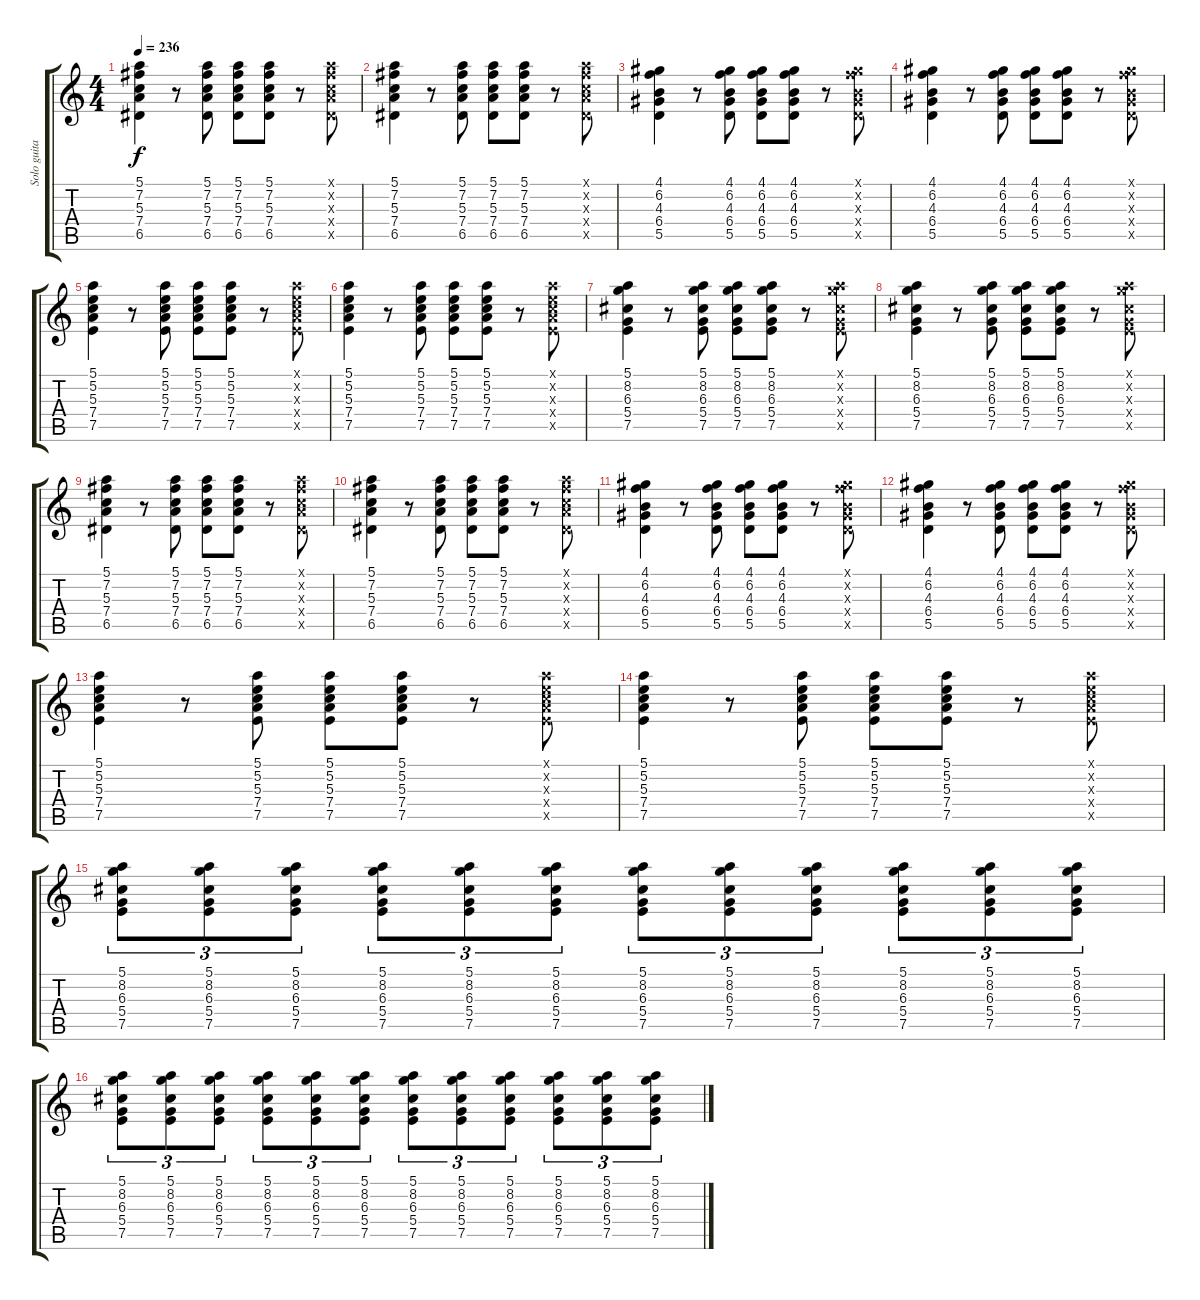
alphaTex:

\track ("Solo guitar" "Solo guita") {instrument acousticguitarsteel}
\staff {score tabs}
\tuning (E4 B3 G3 D3 A2 E2) {hide}
\ts (4 4)
\tempo 236
\clef g2
\ks c
(5.1 7.2 5.3 7.4 6.5).4{dy f} r.8 (5.1 7.2 5.3 7.4 6.5).8 (5.1 7.2 5.3 7.4 6.5).8 (5.1 7.2 5.3 7.4 6.5).8 r.8 (5.1{x} 7.2{x} 5.3{x} 7.4{x} 6.5{x}).8 |
(5.1 7.2 5.3 7.4 6.5).4 r.8 (5.1 7.2 5.3 7.4 6.5).8 (5.1 7.2 5.3 7.4 6.5).8 (5.1 7.2 5.3 7.4 6.5).8 r.8 (5.1{x} 7.2{x} 5.3{x} 7.4{x} 6.5{x}).8 |
(4.1 6.2 4.3 6.4 5.5).4 r.8 (4.1 6.2 4.3 6.4 5.5).8 (4.1 6.2 4.3 6.4 5.5).8 (4.1 6.2 4.3 6.4 5.5).8 r.8 (4.1{x} 6.2{x} 4.3{x} 6.4{x} 5.5{x}).8 |
(4.1 6.2 4.3 6.4 5.5).4 r.8 (4.1 6.2 4.3 6.4 5.5).8 (4.1 6.2 4.3 6.4 5.5).8 (4.1 6.2 4.3 6.4 5.5).8 r.8 (4.1{x} 6.2{x} 4.3{x} 6.4{x} 5.5{x}).8 |
(5.1 5.2 5.3 7.4 7.5).4 r.8 (5.1 5.2 5.3 7.4 7.5).8 (5.1 5.2 5.3 7.4 7.5).8 (5.1 5.2 5.3 7.4 7.5).8 r.8 (5.1{x} 5.2{x} 5.3{x} 7.4{x} 7.5{x}).8 |
(5.1 5.2 5.3 7.4 7.5).4 r.8 (5.1 5.2 5.3 7.4 7.5).8 (5.1 5.2 5.3 7.4 7.5).8 (5.1 5.2 5.3 7.4 7.5).8 r.8 (5.1{x} 5.2{x} 5.3{x} 7.4{x} 7.5{x}).8 |
(5.1 8.2 6.3 5.4 7.5).4 r.8 (5.1 8.2 6.3 5.4 7.5).8 (5.1 8.2 6.3 5.4 7.5).8 (5.1 8.2 6.3 5.4 7.5).8 r.8 (5.1{x} 8.2{x} 6.3{x} 5.4{x} 7.5{x}).8 |
(5.1 8.2 6.3 5.4 7.5).4 r.8 (5.1 8.2 6.3 5.4 7.5).8 (5.1 8.2 6.3 5.4 7.5).8 (5.1 8.2 6.3 5.4 7.5).8 r.8 (5.1{x} 8.2{x} 6.3{x} 5.4{x} 7.5{x}).8 |
(5.1 7.2 5.3 7.4 6.5).4 r.8 (5.1 7.2 5.3 7.4 6.5).8 (5.1 7.2 5.3 7.4 6.5).8 (5.1 7.2 5.3 7.4 6.5).8 r.8 (5.1{x} 7.2{x} 5.3{x} 7.4{x} 6.5{x}).8 |
(5.1 7.2 5.3 7.4 6.5).4 r.8 (5.1 7.2 5.3 7.4 6.5).8 (5.1 7.2 5.3 7.4 6.5).8 (5.1 7.2 5.3 7.4 6.5).8 r.8 (5.1{x} 7.2{x} 5.3{x} 7.4{x} 6.5{x}).8 |
(4.1 6.2 4.3 6.4 5.5).4 r.8 (4.1 6.2 4.3 6.4 5.5).8 (4.1 6.2 4.3 6.4 5.5).8 (4.1 6.2 4.3 6.4 5.5).8 r.8 (4.1{x} 6.2{x} 4.3{x} 6.4{x} 5.5{x}).8 |
(4.1 6.2 4.3 6.4 5.5).4 r.8 (4.1 6.2 4.3 6.4 5.5).8 (4.1 6.2 4.3 6.4 5.5).8 (4.1 6.2 4.3 6.4 5.5).8 r.8 (4.1{x} 6.2{x} 4.3{x} 6.4{x} 5.5{x}).8 |
(5.1 5.2 5.3 7.4 7.5).4 r.8 (5.1 5.2 5.3 7.4 7.5).8 (5.1 5.2 5.3 7.4 7.5).8 (5.1 5.2 5.3 7.4 7.5).8 r.8 (5.1{x} 5.2{x} 5.3{x} 7.4{x} 7.5{x}).8 |
(5.1 5.2 5.3 7.4 7.5).4 r.8 (5.1 5.2 5.3 7.4 7.5).8 (5.1 5.2 5.3 7.4 7.5).8 (5.1 5.2 5.3 7.4 7.5).8 r.8 (5.1{x} 5.2{x} 5.3{x} 7.4{x} 7.5{x}).8 |
(5.1 8.2 6.3 5.4 7.5).8{tu (3 2)} (5.1 8.2 6.3 5.4 7.5).8{tu (3 2)} (5.1 8.2 6.3 5.4 7.5).8{tu (3 2)} (5.1 8.2 6.3 5.4 7.5).8{tu (3 2)} (5.1 8.2 6.3 5.4 7.5).8{tu (3 2)} (5.1 8.2 6.3 5.4 7.5).8{tu (3 2)} (5.1 8.2 6.3 5.4 7.5).8{tu (3 2)} (5.1 8.2 6.3 5.4 7.5).8{tu (3 2)} (5.1 8.2 6.3 5.4 7.5).8{tu (3 2)} (5.1 8.2 6.3 5.4 7.5).8{tu (3 2)} (5.1 8.2 6.3 5.4 7.5).8{tu (3 2)} (5.1 8.2 6.3 5.4 7.5).8{tu (3 2)} |
(5.1 8.2 6.3 5.4 7.5).8{tu (3 2)} (5.1 8.2 6.3 5.4 7.5).8{tu (3 2)} (5.1 8.2 6.3 5.4 7.5).8{tu (3 2)} (5.1 8.2 6.3 5.4 7.5).8{tu (3 2)} (5.1 8.2 6.3 5.4 7.5).8{tu (3 2)} (5.1 8.2 6.3 5.4 7.5).8{tu (3 2)} (5.1 8.2 6.3 5.4 7.5).8{tu (3 2)} (5.1 8.2 6.3 5.4 7.5).8{tu (3 2)} (5.1 8.2 6.3 5.4 7.5).8{tu (3 2)} (5.1 8.2 6.3 5.4 7.5).8{tu (3 2)} (5.1 8.2 6.3 5.4 7.5).8{tu (3 2)} (5.1 8.2 6.3 5.4 7.5).8{tu (3 2)}
